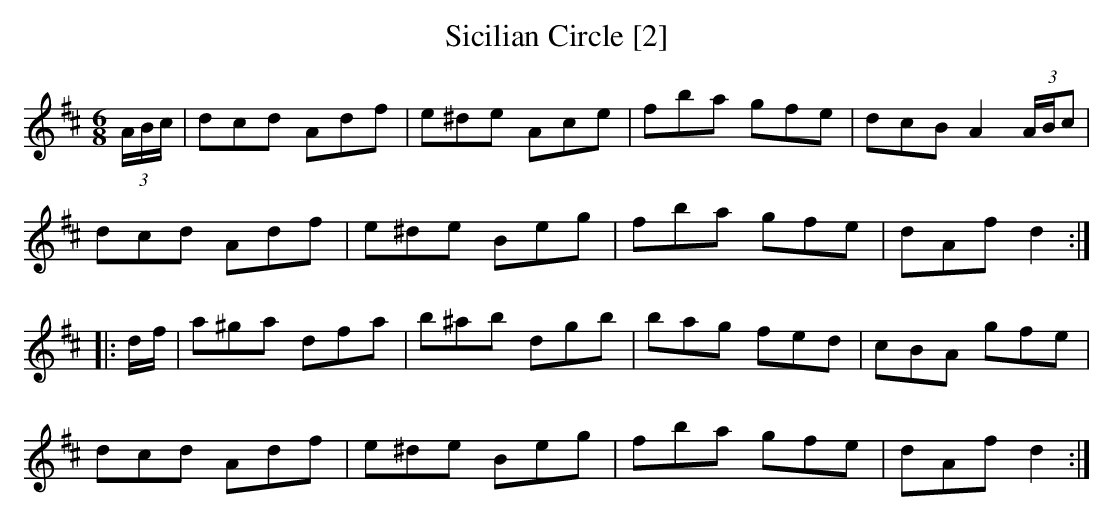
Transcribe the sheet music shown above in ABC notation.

X:1
T:Sicilian Circle [2]
M:6/8
L:1/8
K:D
(3A/B/c/ | dcd Adf | e^de Ace | fba gfe | dcB A2 (3A/B/c |
dcd Adf | e^de Beg | fba gfe | dAf d2 :|
|: d/f/ | a^ga dfa | b^ab dgb | bag fed | cBA gfe |
dcd Adf | e^de Beg | fba gfe | dAf d2 :|
